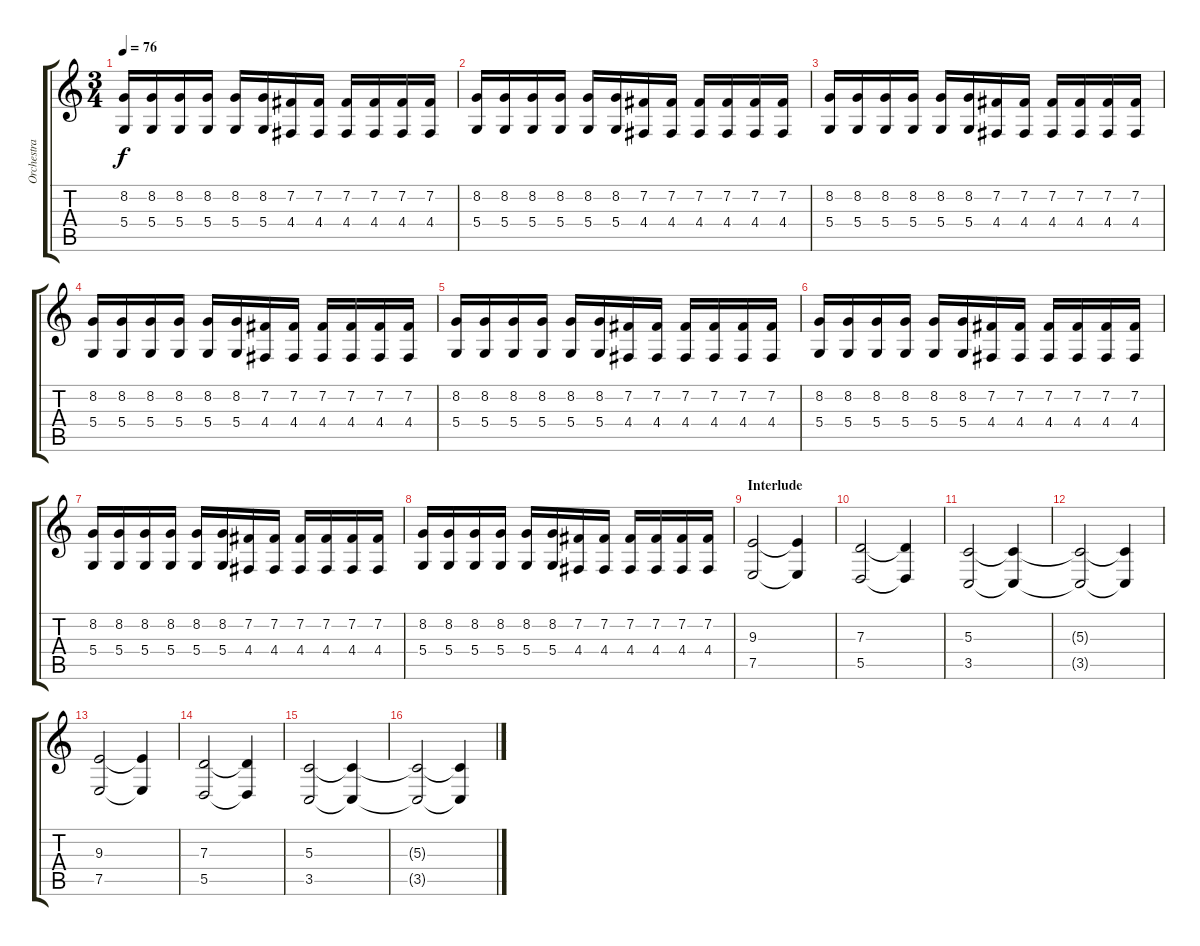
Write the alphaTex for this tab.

\track ("Orchestra" "Orchestra") {instrument stringensemble1}
\staff {score tabs}
\tuning (E4 B3 G3 D3 A2 E2) {hide}
\ts (3 4)
\tempo 76
\clef g2
\ks c
(8.2 5.4).16{dy f} (8.2 5.4).16 (8.2 5.4).16 (8.2 5.4).16 (8.2 5.4).16 (8.2 5.4).16 (7.2 4.4).16 (7.2 4.4).16 (7.2 4.4).16 (7.2 4.4).16 (7.2 4.4).16 (7.2 4.4).16 |
(8.2 5.4).16 (8.2 5.4).16 (8.2 5.4).16 (8.2 5.4).16 (8.2 5.4).16 (8.2 5.4).16 (7.2 4.4).16 (7.2 4.4).16 (7.2 4.4).16 (7.2 4.4).16 (7.2 4.4).16 (7.2 4.4).16 |
(8.2 5.4).16 (8.2 5.4).16 (8.2 5.4).16 (8.2 5.4).16 (8.2 5.4).16 (8.2 5.4).16 (7.2 4.4).16 (7.2 4.4).16 (7.2 4.4).16 (7.2 4.4).16 (7.2 4.4).16 (7.2 4.4).16 |
(8.2 5.4).16 (8.2 5.4).16 (8.2 5.4).16 (8.2 5.4).16 (8.2 5.4).16 (8.2 5.4).16 (7.2 4.4).16 (7.2 4.4).16 (7.2 4.4).16 (7.2 4.4).16 (7.2 4.4).16 (7.2 4.4).16 |
(8.2 5.4).16 (8.2 5.4).16 (8.2 5.4).16 (8.2 5.4).16 (8.2 5.4).16 (8.2 5.4).16 (7.2 4.4).16 (7.2 4.4).16 (7.2 4.4).16 (7.2 4.4).16 (7.2 4.4).16 (7.2 4.4).16 |
(8.2 5.4).16 (8.2 5.4).16 (8.2 5.4).16 (8.2 5.4).16 (8.2 5.4).16 (8.2 5.4).16 (7.2 4.4).16 (7.2 4.4).16 (7.2 4.4).16 (7.2 4.4).16 (7.2 4.4).16 (7.2 4.4).16 |
(8.2 5.4).16 (8.2 5.4).16 (8.2 5.4).16 (8.2 5.4).16 (8.2 5.4).16 (8.2 5.4).16 (7.2 4.4).16 (7.2 4.4).16 (7.2 4.4).16 (7.2 4.4).16 (7.2 4.4).16 (7.2 4.4).16 |
(8.2 5.4).16 (8.2 5.4).16 (8.2 5.4).16 (8.2 5.4).16 (8.2 5.4).16 (8.2 5.4).16 (7.2 4.4).16 (7.2 4.4).16 (7.2 4.4).16 (7.2 4.4).16 (7.2 4.4).16 (7.2 4.4).16 |
\section ("" "Interlude")
(9.3 7.5).2 (9.3{t} 7.5{t}).4 |
(7.3 5.5).2 (7.3{t} 5.5{t}).4 |
(5.3 3.5).2 (5.3{t} 3.5{t}).4 |
(5.3{t} 3.5{t}).2 (5.3{t} 3.5{t}).4 |
(9.3 7.5).2 (9.3{t} 7.5{t}).4 |
(7.3 5.5).2 (7.3{t} 5.5{t}).4 |
(5.3 3.5).2 (5.3{t} 3.5{t}).4 |
(5.3{t} 3.5{t}).2 (5.3{t} 3.5{t}).4
